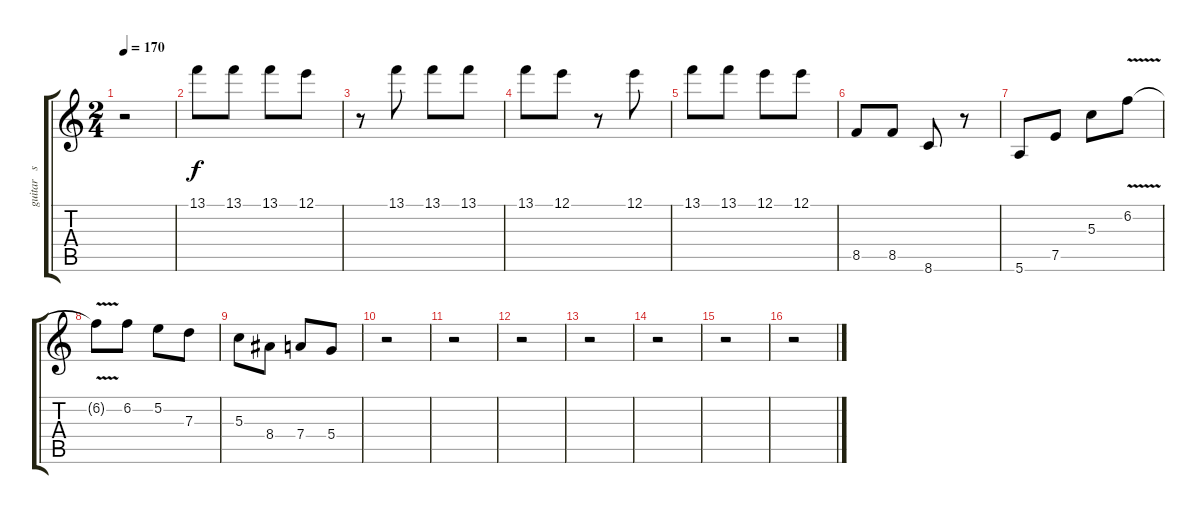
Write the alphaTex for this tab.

\track ("guitar   solo    one" "guitar   s") {instrument overdrivenguitar}
\staff {score tabs}
\tuning (E4 B3 G3 D3 A2 E2) {hide}
\ts (2 4)
\tempo 170
\clef g2
\ks c
r.2{dy f} |
13.1.8 13.1.8 13.1.8 12.1.8 |
r.8 13.1.8 13.1.8 13.1.8 |
13.1.8 12.1.8 r.8 12.1.8 |
13.1.8 13.1.8 12.1.8 12.1.8 |
8.5.8 8.5.8 8.6.8 r.8 |
5.6.8 7.5.8 5.3.8 6.2{v}.8 |
6.2{t}.8 6.2.8 5.2.8 7.3.8 |
5.3.8 8.4.8 7.4.8 5.4.8 |
r.2 |
r.2 |
r.2 |
r.2 |
r.2 |
r.2 |
r.2
